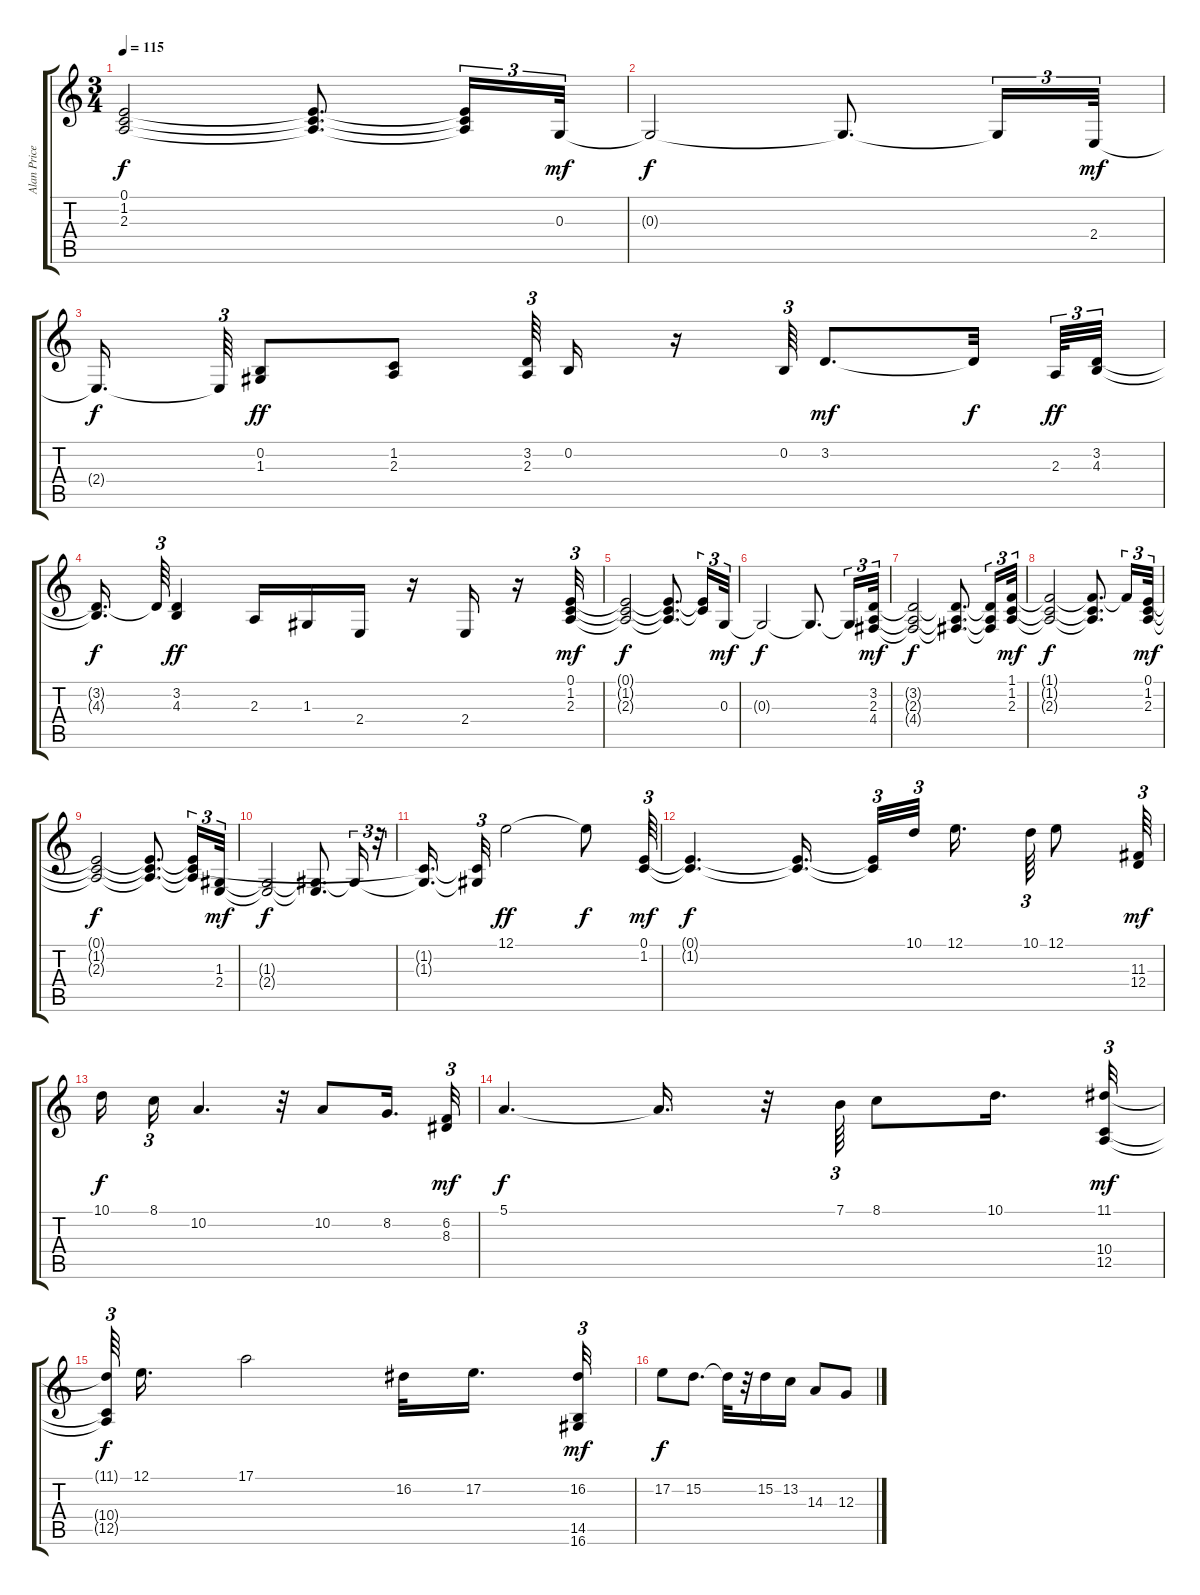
\track ("Alan Price " "Alan Price") {instrument drawbarorgan}
\staff {score tabs}
\tuning (E4 B3 G3 D3 A2 E2) {hide}
\ts (3 4)
\tempo 115
\clef g2
\ks c
(0.1{t} 1.2{t} 2.3{t}).2{dy f} (0.1{t} 1.2{t} 2.3{t}).8{d} (0.1{t} 1.2{t} 2.3{t}).16{tu (3 2)} 0.3.32{tu (3 2) dy mf} |
0.3{t}.2{dy f} 0.3{t}.8{d} 0.3{t}.16{tu (3 2)} 2.4.32{tu (3 2) dy mf} |
2.4{t}.16{d dy f beam splitsecondary} 2.4{t}.64{tu (3 2)} (0.2 1.3).8{dy ff} (1.2 2.3).8 (3.2 2.3).64{tu (3 2)} 0.2.16 r.16 0.2.64{tu (3 2)} 3.2.8{d dy mf} 3.2{t}.32{dy f beam splitsecondary} 2.3.64{tu (3 2) dy ff} (3.2 4.3).32{tu (3 2)} |
(3.2{t} 4.3{t}).16{d dy f} 3.2{t}.64{tu (3 2)} (3.2 4.3).4{dy ff} 2.3.16 1.3.16 2.4.16 r.16 2.4.16 r.16 (0.1 1.2 2.3).32{tu (3 2) dy mf} |
(0.1{t} 1.2{t} 2.3{t}).2{dy f} (0.1{t} 1.2{t} 2.3{t}).8{d} (0.1{t} 1.2{t}).16{tu (3 2)} 0.3.32{tu (3 2) dy mf} |
0.3{t}.2{dy f} 0.3{t}.8{d} 0.3{t}.16{tu (3 2)} (3.2 2.3 4.4).32{tu (3 2) dy mf} |
(3.2{t} 2.3{t} 4.4{t}).2{dy f} (3.2{t} 2.3{t} 4.4{t}).8{d} (3.2{t} 2.3{t} 4.4{t}).16{tu (3 2)} (1.1 1.2 2.3).32{tu (3 2) dy mf} |
(1.1{t} 1.2{t} 2.3{t}).2{dy f} (1.1{t} 1.2{t} 2.3{t}).8{d} 1.1{t}.16{tu (3 2)} (0.1 1.2 2.3).32{tu (3 2) dy mf} |
(0.1{t} 1.2{t} 2.3{t}).2{dy f} (0.1{t} 1.2{t} 2.3{t}).8{d} (0.1{t} 1.2{t} 2.3{t}).16{tu (3 2)} (1.3 2.4).32{tu (3 2) dy mf} |
(1.3{t} 2.4{t}).2{dy f} (1.3{t} 2.4{t}).8{d} 1.3{t}.16{tu (3 2)} r.32{tu (3 2)} |
(1.2{t} 1.3{t}).16{d} (1.2{t} 1.3{t}).32{tu (3 2)} 12.1.2{dy ff} 12.1{t}.8{dy f} (0.1 1.2).64{tu (3 2) dy mf} |
(0.1{t} 1.2{t}).4{d dy f} (0.1{t} 1.2{t}).16{d beam splitsecondary} (0.1{t} 1.2{t}).32{tu (3 2)} 10.1.32{tu (3 2)} 12.1.16{d beam splitsecondary} 10.1.64{tu (3 2)} 12.1.8 (11.3 12.4).64{tu (3 2) dy mf} |
10.1.16{dy f} 8.1.16{tu (3 2)} 10.2.4{d} r.32 10.2.8 8.2.16{d} (6.2 8.3).32{tu (3 2) dy mf} |
5.1.4{d dy f} 5.1{t}.16{d} r.32 7.1.64{tu (3 2)} 8.1.8 10.1.16{d} (11.1 10.4 12.5).32{tu (3 2) dy mf} |
(11.1{t} 10.4{t} 12.5{t}).64{tu (3 2) dy f} 12.1.16{d} 17.1.2 16.2.32 17.2.16{d beam splitsecondary} (16.2 14.5 16.6).32{tu (3 2) dy mf} |
17.2.8{dy f} 15.2.8{d} 15.2{t}.32 r.32 15.2.16 13.2.16 14.3.8 12.3.8
